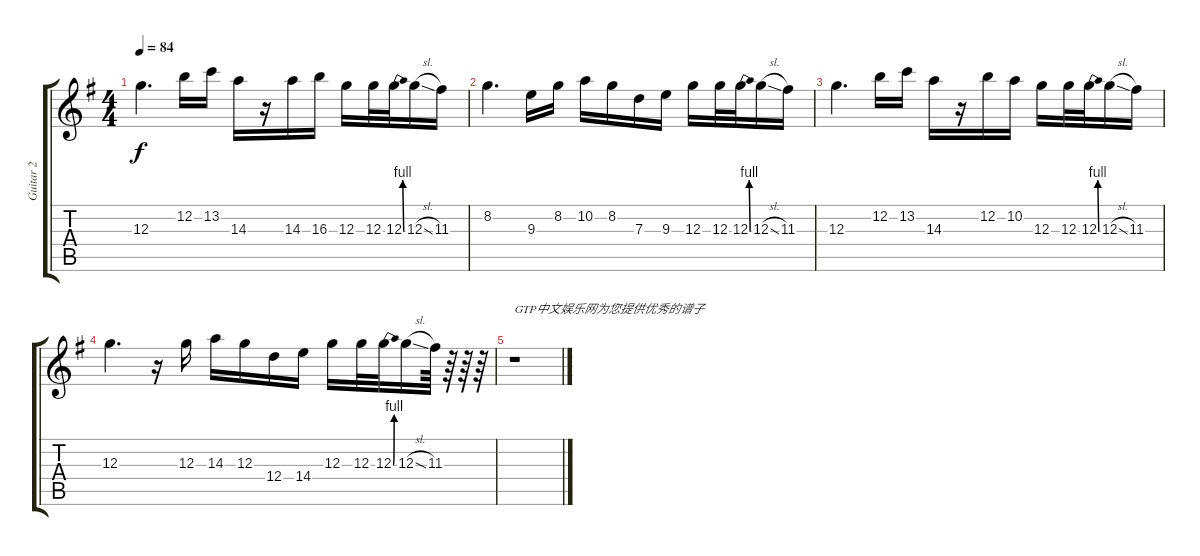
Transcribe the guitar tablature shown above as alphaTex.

\track ("Guitar 2" "Guitar 2") {instrument acousticguitarsteel}
\staff {score tabs}
\tuning (E4 B3 G3 D3 A2 E2) {hide}
\ts (4 4)
\tempo 84
\clef g2
\ks g
12.3.4{d dy f} 12.2.16 13.2.16 14.3.16 r.16 14.3.16 16.3.16 12.3.16 12.3.32 12.3{be (bend 0 0 60 4)}.32 12.3{sl}.16 11.3.16 |
8.2.4{d} 9.3.16 8.2.16 10.2.16 8.2.16 7.3.16 9.3.16 12.3.16 12.3.32 12.3{be (bend 0 0 60 4)}.32 12.3{sl}.16 11.3.16 |
12.3.4{d} 12.2.16 13.2.16 14.3.16 r.16 12.2.16 10.2.16 12.3.16 12.3.32 12.3{be (bend 0 0 60 4)}.32 12.3{sl}.16 11.3.16 |
12.3.4{d txt " "} r.16 12.3.16 14.3.16 12.3.16 12.4.16 14.4.16 12.3.16 12.3.32 12.3{be (bend 0 0 60 4)}.32 12.3{sl}.16 11.3.64 r.64 r.64 r.64 |
r.1{txt "GTP中文娱乐网为您提供优秀的谱子"}
